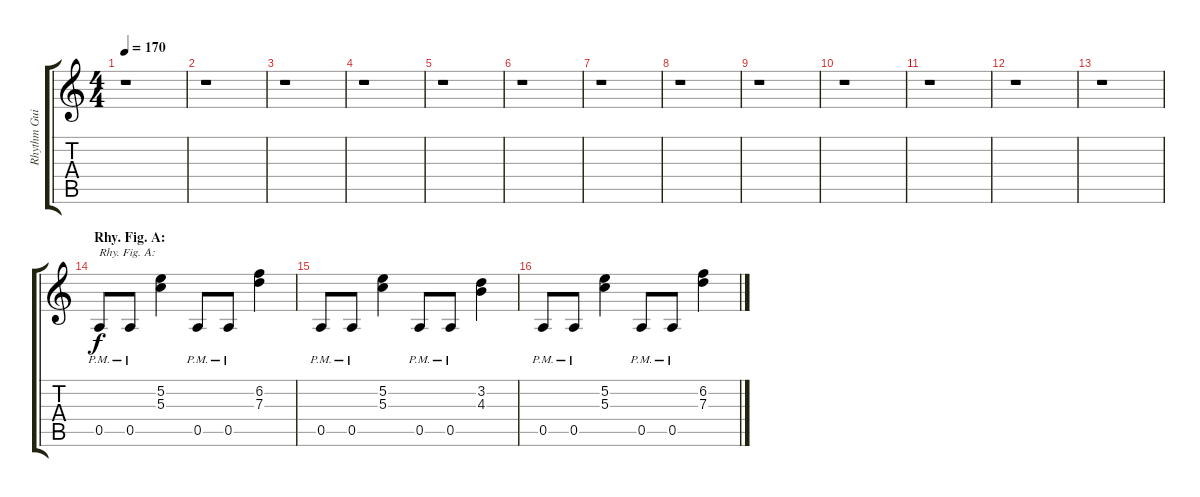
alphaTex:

\track ("Rhythm Guitar 1" "Rhythm Gui") {instrument distortionguitar}
\staff {score tabs}
\tuning (E4 B3 G3 D3 A2 E2) {hide}
\ts (4 4)
\tempo 170
\clef g2
\ks c
r.1{dy f} |
r.1 |
r.1 |
r.1 |
r.1 |
r.1 |
r.1 |
r.1 |
r.1 |
r.1 |
r.1 |
r.1 |
r.1 |
\section ("" "Rhy. Fig. A:")
0.5{pm}.8{txt "Rhy. Fig. A:"} 0.5{pm}.8 (5.2 5.3).4 0.5{pm}.8 0.5{pm}.8 (6.2 7.3).4 |
0.5{pm}.8 0.5{pm}.8 (5.2 5.3).4 0.5{pm}.8 0.5{pm}.8 (3.2 4.3).4 |
0.5{pm}.8 0.5{pm}.8 (5.2 5.3).4 0.5{pm}.8 0.5{pm}.8 (6.2 7.3).4
